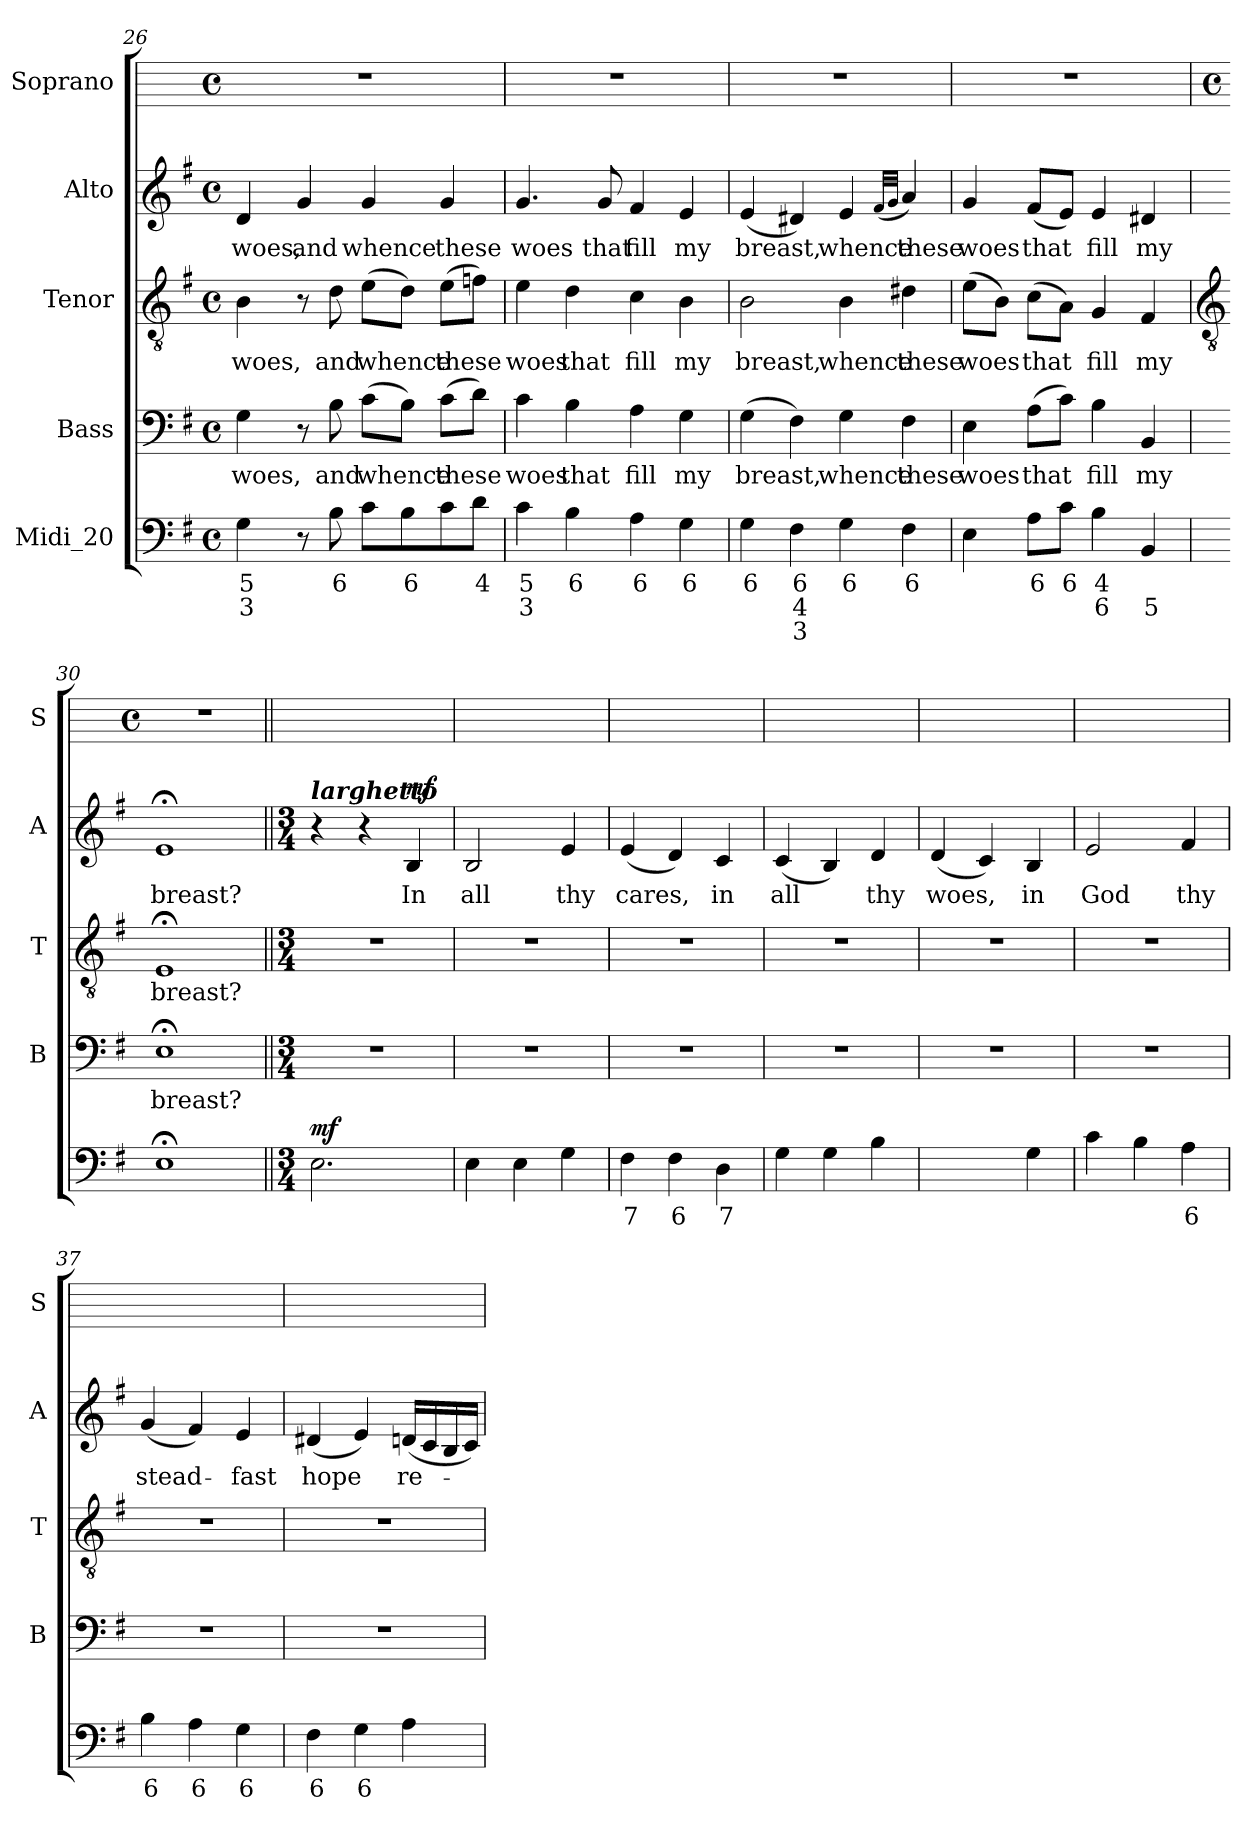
**kern	**text	**text	**text	**dynam	**kern	**text	**kern	**text	**kern	**text	**dynam	**kern
*part5	*part5	*part5	*part5	*part5	*part4	*part4	*part3	*part3	*part2	*part2	*part2	*part1
*staff5	*staff5	*staff5	*staff5	*staff5	*staff4	*staff4	*staff3	*staff3	*staff2	*staff2	*staff2	*staff1
*I"Midi_20	*	*	*	*	*I"Bass	*	*I"Tenor	*	*I"Alto	*	*	*I"Soprano
*	*	*	*	*	*I'B	*	*I'T	*	*I'A	*	*	*I'S
!!LO:LB:g=z
*clefF4	*	*	*	*	*clefF4	*	*clefGv2	*	*clefG2	*	*	*
*k[f#]	*	*	*	*	*k[f#]	*	*k[f#]	*	*k[f#]	*	*	*
*G:	*	*	*	*	*G:	*	*G:	*	*G:	*	*	*
*M4/4	*	*	*	*	*M4/4	*	*M4/4	*	*M4/4	*	*	*M4/4
*met(c)	*	*	*	*	*met(c)	*	*met(c)	*	*met(c)	*	*	*met(c)
=26	=26	=26	=26	=26	=26	=26	=26	=26	=26	=26	=26	=26
!	!LO:LY:b	!LO:LY:b	!	!	!	!LO:LY:b	!	!LO:LY:b	!	!LO:LY:b	!	!
4G	5	3	.	.	4G	woes,	4B	woes,	4d	woes,	.	1r
!	!	!	!	!	!	!	!	!	!	!LO:LY:b	!	!
8r	.	.	.	.	8r	.	8r	.	4g	and	.	.
!	!LO:LY:b	!	!	!	!	!LO:LY:b	!	!LO:LY:b	!	!	!	!
8B	6	.	.	.	8B	and	8d	and	.	.	.	.
!	!	!	!	!	!	!LO:LY:b	!	!LO:LY:b	!	!LO:LY:b	!	!
8cL	.	.	.	.	(>8cL	whence	(>8eL	whence	4g	whence	.	.
!	!LO:LY:b	!	!	!	!	!	!	!	!	!	!	!
8B	6	.	.	.	8BJ)	.	8dJ)	.	.	.	.	.
!	!	!	!	!	!	!LO:LY:b	!	!LO:LY:b	!	!LO:LY:b	!	!
8c	.	.	.	.	(>8cL	these	(>8eL	these	4g	these	.	.
!	!LO:LY:b	!	!	!	!	!	!	!	!	!	!	!
8dJ	4	.	.	.	8dJ)	.	8fnJ)	.	.	.	.	.
=27	=27	=27	=27	=27	=27	=27	=27	=27	=27	=27	=27	=27
!	!LO:LY:b	!LO:LY:b	!	!	!	!LO:LY:b	!	!LO:LY:b	!	!LO:LY:b	!	!
4c	5	3	.	.	4c	woes	4e	woes	4.g	woes	.	1r
!	!LO:LY:b	!	!	!	!	!LO:LY:b	!	!LO:LY:b	!	!	!	!
4B	6	.	.	.	4B	that	4d	that	.	.	.	.
!	!	!	!	!	!	!	!	!	!	!LO:LY:b	!	!
.	.	.	.	.	.	.	.	.	8g	that	.	.
!	!LO:LY:b	!	!	!	!	!LO:LY:b	!	!LO:LY:b	!	!LO:LY:b	!	!
4A	6	.	.	.	4A	fill	4c	fill	4f#	fill	.	.
!	!LO:LY:b	!	!	!	!	!LO:LY:b	!	!LO:LY:b	!	!LO:LY:b	!	!
4G	6	.	.	.	4G	my	4B	my	4e	my	.	.
=28	=28	=28	=28	=28	=28	=28	=28	=28	=28	=28	=28	=28
!	!LO:LY:b	!	!	!	!	!LO:LY:b	!	!LO:LY:b	!	!LO:LY:b	!	!
4G	6	.	.	.	(>4G	breast,	2B	breast,	(<4e	breast,	.	1r
!	!LO:LY:b	!LO:LY:b	!LO:LY:b	!	!	!	!	!	!	!	!	!
4F#	6	4	3	.	4F#)	.	.	.	4d#X)	.	.	.
!	!LO:LY:b	!	!	!	!	!LO:LY:b	!	!LO:LY:b	!	!LO:LY:b	!	!
4G	6	.	.	.	4G	whence	4B	whence	4e	whence	.	.
.	.	.	.	.	.	.	.	.	(<32qqf#LLL	.	.	.
.	.	.	.	.	.	.	.	.	32qqgJJJ	.	.	.
!	!LO:LY:b	!	!	!	!	!LO:LY:b	!	!LO:LY:b	!	!LO:LY:b	!	!
4F#	6	.	.	.	4F#	these	4d#X	these	4a)	these	.	.
=29	=29	=29	=29	=29	=29	=29	=29	=29	=29	=29	=29	=29
!	!	!	!	!	!	!LO:LY:b	!	!LO:LY:b	!	!LO:LY:b	!	!
4E	.	.	.	.	4E	woes	(>8eL	woes	4g	woes	.	1r
.	.	.	.	.	.	.	8BJ)	.	.	.	.	.
!	!LO:LY:b	!	!	!	!	!LO:LY:b	!	!LO:LY:b	!	!LO:LY:b	!	!
8AL	6	.	.	.	(>8AL	that	(>8cL	that	(<8f#L	that	.	.
!	!LO:LY:b	!	!	!	!	!	!	!	!	!	!	!
8cJ	6	.	.	.	8cJ)	.	8AJ)	.	8eJ)	.	.	.
!	!LO:LY:b	!LO:LY:b	!	!	!	!LO:LY:b	!	!LO:LY:b	!	!LO:LY:b	!	!
4B	4	6	.	.	4B	fill	4G	fill	4e	fill	.	.
!	!	!LO:LY:b	!	!	!	!LO:LY:b	!	!LO:LY:b	!	!LO:LY:b	!	!
4BB	.	5	.	.	4BB	my	4F#	my	4d#X	my	.	.
!!LO:LB:g=z
=30	=30	=30	=30	=30	=30	=30	=30	=30	=30	=30	=30	=30
*	*	*	*	*	*	*	*clefGv2	*	*	*	*	*
*	*	*	*	*	*	*	*	*	*	*	*	*M4/4
*	*	*	*	*	*	*	*	*	*	*	*	*met(c)
!	!	!	!	!	!	!LO:LY:b	!	!LO:LY:b	!	!LO:LY:b	!	!
1E;<	.	.	.	.	1E;<	breast?	1E;<	breast?	1e;<	breast?	.	1r
=31||	=31||	=31||	=31||	=31||	=31||	=31||	=31||	=31||	=31||	=31||	=31||	=31||
*M3/4	*	*	*	*	*M3/4	*	*M3/4	*	*M3/4	*	*	*
!	!	!	!	!	!	!	!	!	!LO:TX:a:Bi:t=larghetto	!	!	!
!	!	!	!	!LO:DY:b	!LO:N:vis=1	!	!LO:N:vis=1	!	!	!	!	!
2.E	.	.	.	mf	2.r	.	2.r	.	4r	.	.	2.r
.	.	.	.	.	.	.	.	.	4r	.	.	.
!	!	!	!	!	!	!	!	!	!	!LO:LY:b	!LO:DY:b	!
.	.	.	.	.	.	.	.	.	4B	In	mf	.
=32	=32	=32	=32	=32	=32	=32	=32	=32	=32	=32	=32	=32
!	!	!	!	!	!LO:N:vis=1	!	!LO:N:vis=1	!	!	!LO:LY:b	!	!
4E	.	.	.	.	2.r	.	2.r	.	2B	all	.	2.r
4E	.	.	.	.	.	.	.	.	.	.	.	.
!	!	!	!	!	!	!	!	!	!	!LO:LY:b	!	!
4G	.	.	.	.	.	.	.	.	4e	thy	.	.
=33	=33	=33	=33	=33	=33	=33	=33	=33	=33	=33	=33	=33
!	!LO:LY:b	!	!	!	!LO:N:vis=1	!	!LO:N:vis=1	!	!	!LO:LY:b	!	!
4F#	7	.	.	.	2.r	.	2.r	.	(<4e	cares,	.	2.r
!	!LO:LY:b	!	!	!	!	!	!	!	!	!	!	!
4F#	6	.	.	.	.	.	.	.	4d)	.	.	.
!	!LO:LY:b	!	!	!	!	!	!	!	!	!LO:LY:b	!	!
4D	7	.	.	.	.	.	.	.	4c	in	.	.
=34	=34	=34	=34	=34	=34	=34	=34	=34	=34	=34	=34	=34
!	!	!	!	!	!LO:N:vis=1	!	!LO:N:vis=1	!	!	!LO:LY:b	!	!
4G	.	.	.	.	2.r	.	2.r	.	(<4c	all	.	2.r
4G	.	.	.	.	.	.	.	.	4B)	.	.	.
!	!	!	!	!	!	!	!	!	!	!LO:LY:b	!	!
4B	.	.	.	.	.	.	.	.	4d	thy	.	.
=35	=35	=35	=35	=35	=35	=35	=35	=35	=35	=35	=35	=35
!	!LO:LY:b	!LO:LY:b	!	!	!LO:N:vis=1	!	!LO:N:vis=1	!	!	!LO:LY:b	!	!
[4Dyy	6	4	.	.	2.r	.	2.r	.	(<4d	woes,	.	2.r
!	!LO:LY:b	!LO:LY:b	!	!	!	!	!	!	!	!	!	!
4Dyy]	7	5	.	.	.	.	.	.	4c)	.	.	.
!	!	!	!	!	!	!	!	!	!	!LO:LY:b	!	!
4G	.	.	.	.	.	.	.	.	4B	in	.	.
=36	=36	=36	=36	=36	=36	=36	=36	=36	=36	=36	=36	=36
!	!	!	!	!	!LO:N:vis=1	!	!LO:N:vis=1	!	!	!LO:LY:b	!	!
4c	.	.	.	.	2.r	.	2.r	.	2e	God	.	2.r
4B	.	.	.	.	.	.	.	.	.	.	.	.
!	!LO:LY:b	!	!	!	!	!	!	!	!	!LO:LY:b	!	!
4A	6	.	.	.	.	.	.	.	4f#	thy	.	.
=37	=37	=37	=37	=37	=37	=37	=37	=37	=37	=37	=37	=37
!	!LO:LY:b	!	!	!	!LO:N:vis=1	!	!LO:N:vis=1	!	!	!LO:LY:b	!	!
4B	6	.	.	.	2.r	.	2.r	.	(<4g	stead-	.	2.r
!	!LO:LY:b	!	!	!	!	!	!	!	!	!	!	!
4A	6	.	.	.	.	.	.	.	4f#)	.	.	.
!	!LO:LY:b	!	!	!	!	!	!	!	!	!LO:LY:b	!	!
4G	6	.	.	.	.	.	.	.	4e	fast	.	.
=38	=38	=38	=38	=38	=38	=38	=38	=38	=38	=38	=38	=38
!	!LO:LY:b	!	!	!	!LO:N:vis=1	!	!LO:N:vis=1	!	!	!LO:LY:b	!	!
4F#	6	.	.	.	2.r	.	2.r	.	(<4d#X	hope	.	2.r
!	!LO:LY:b	!	!	!	!	!	!	!	!	!	!	!
4G	6	.	.	.	.	.	.	.	4e)	.	.	.
!	!	!	!	!	!	!	!	!	!	!LO:LY:b	!	!
4A	.	.	.	.	.	.	.	.	(<16dnLL	re-	.	.
.	.	.	.	.	.	.	.	.	16c	.	.	.
.	.	.	.	.	.	.	.	.	16B	.	.	.
.	.	.	.	.	.	.	.	.	16cJJ)	.	.	.
=	=	=	=	=	=	=	=	=	=	=	=	=
*-	*-	*-	*-	*-	*-	*-	*-	*-	*-	*-	*-	*-
